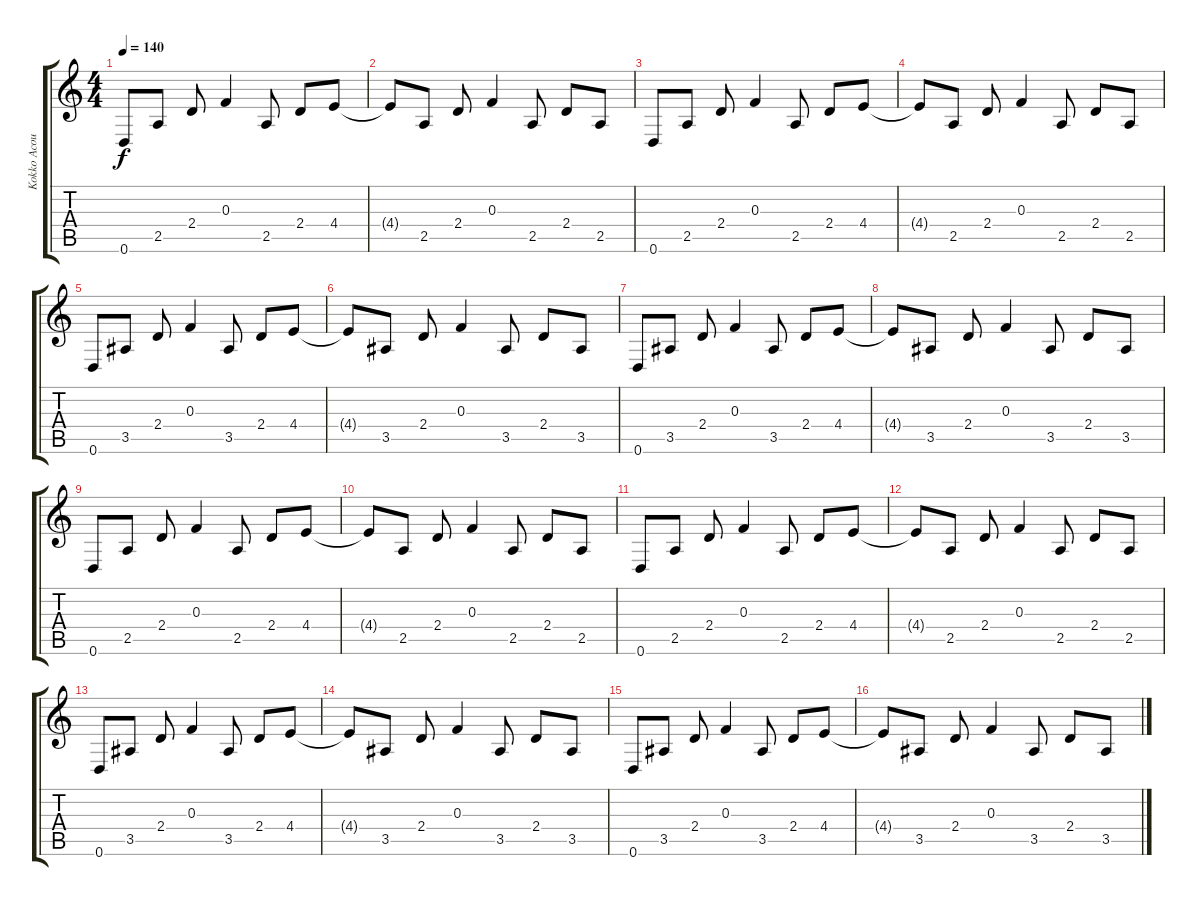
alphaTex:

\track ("Kokko Acoustic" "Kokko Acou") {instrument acousticguitarnylon}
\staff {score tabs}
\tuning (D4 A3 F3 C3 G2 D2) {hide}
\ts (4 4)
\tempo 140
\clef g2
\ks c
0.6.8{dy f} 2.5.8 2.4.8 0.3.4 2.5.8 2.4.8 4.4.8 |
4.4{t}.8 2.5.8 2.4.8 0.3.4 2.5.8 2.4.8 2.5.8 |
0.6.8 2.5.8 2.4.8 0.3.4 2.5.8 2.4.8 4.4.8 |
4.4{t}.8 2.5.8 2.4.8 0.3.4 2.5.8 2.4.8 2.5.8 |
0.6.8 3.5.8 2.4.8 0.3.4 3.5.8 2.4.8 4.4.8 |
4.4{t}.8 3.5.8 2.4.8 0.3.4 3.5.8 2.4.8 3.5.8 |
0.6.8 3.5.8 2.4.8 0.3.4 3.5.8 2.4.8 4.4.8 |
4.4{t}.8 3.5.8 2.4.8 0.3.4 3.5.8 2.4.8 3.5.8 |
0.6.8 2.5.8 2.4.8 0.3.4 2.5.8 2.4.8 4.4.8 |
4.4{t}.8 2.5.8 2.4.8 0.3.4 2.5.8 2.4.8 2.5.8 |
0.6.8 2.5.8 2.4.8 0.3.4 2.5.8 2.4.8 4.4.8 |
4.4{t}.8 2.5.8 2.4.8 0.3.4 2.5.8 2.4.8 2.5.8 |
0.6.8 3.5.8 2.4.8 0.3.4 3.5.8 2.4.8 4.4.8 |
4.4{t}.8 3.5.8 2.4.8 0.3.4 3.5.8 2.4.8 3.5.8 |
0.6.8 3.5.8 2.4.8 0.3.4 3.5.8 2.4.8 4.4.8 |
4.4{t}.8 3.5.8 2.4.8 0.3.4 3.5.8 2.4.8 3.5.8
